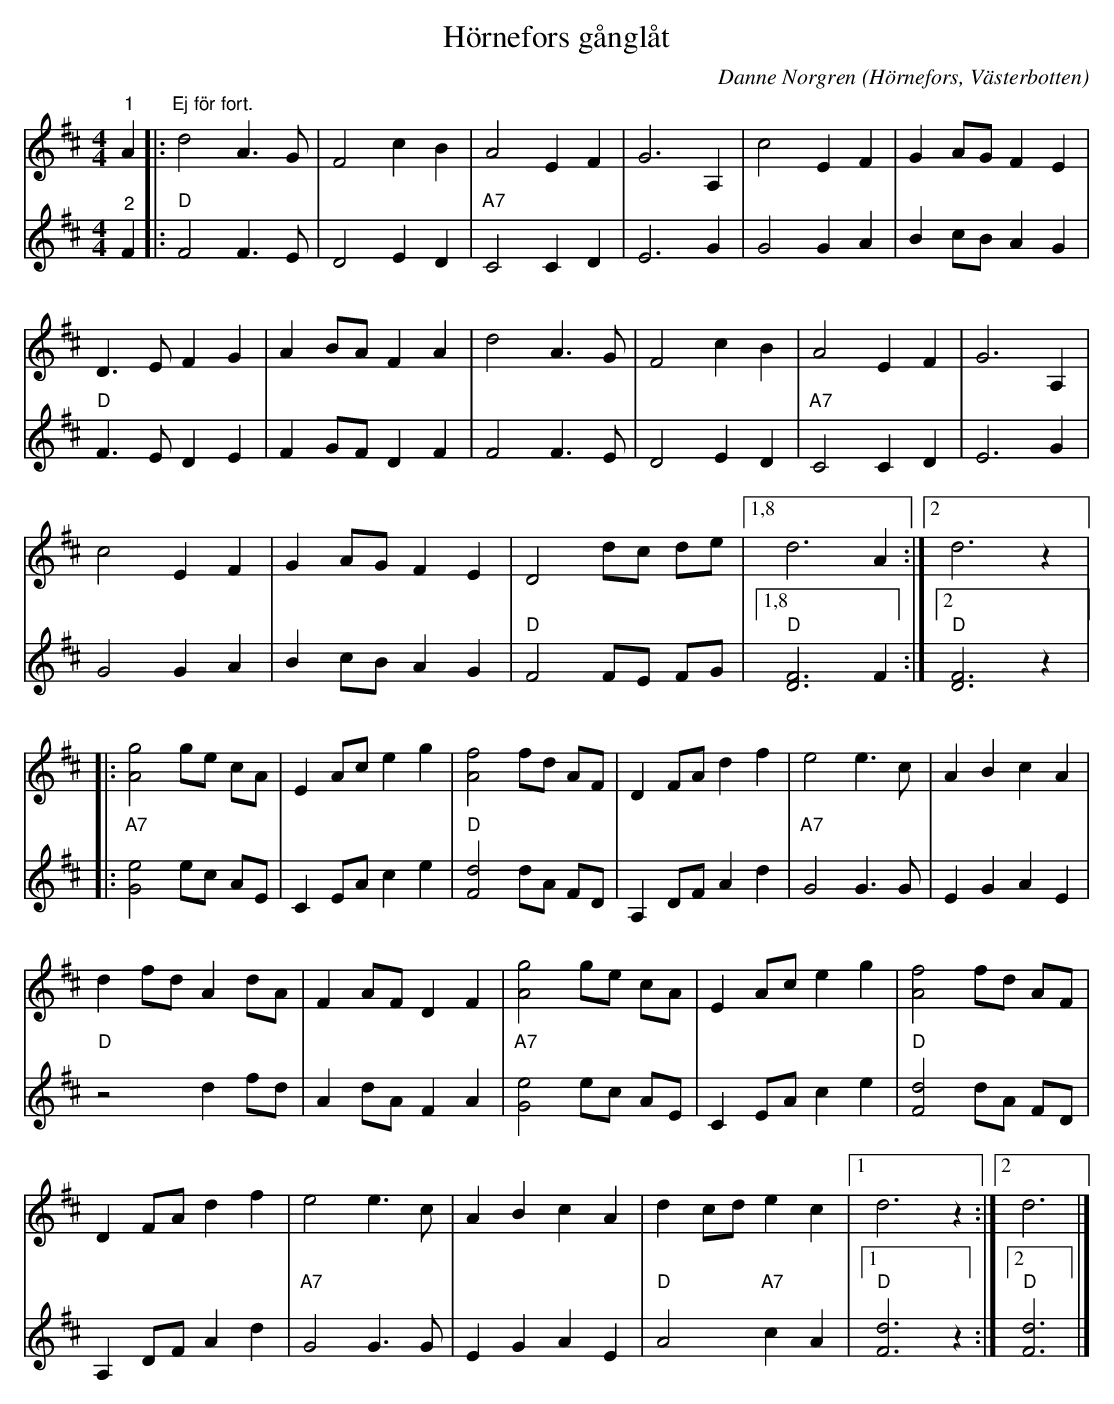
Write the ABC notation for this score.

X:1
T:Hörnefors gånglåt
C:Danne Norgren
O:Hörnefors, Västerbotten
L:1/4
M:4/4
K:D
V:1
"^1"A |: "^Ej för fort." d2 A3/2 G/ | F2 c B | A2 E F | G3 A, | c2 E F | G A/G/ F E |
D3/2 E/ F G | A B/A/ F A | d2 A3/2 G/ | F2 c B | A2 E F | G3 A, |
c2 E F | G A/G/ F E | D2 d/c/ d/e/ |1,8 d3 A :|2 d3 z |:
[Ag]2 g/e/ c/A/ | E A/c/ e g | [Af]2 f/d/ A/F/ | D F/A/ d f | e2 e3/2 c/ | A B c A |
d f/d/ A d/A/ | F A/F/ D F | [Ag]2 g/e/ c/A/ | E A/c/ e g | [Af]2 f/d/ A/F/ |
D F/A/ d f | e2 e3/2 c/ | A B c A | d c/d/ e c |1 d3 z :|2 d3 |]
V:2
"^2" F |:"D" F2 F3/2 E/ | D2 E D |"A7" C2 C D | E3 G | G2 G A | B c/B/ A G |
"D" F3/2 E/ D E | F G/F/ D F | F2 F3/2 E/ | D2 E D |"A7" C2 C D | E3 G |
G2 G A | B c/B/ A G | "D" F2 F/E/ F/G/ |1,8"D" [DF]3 F :|2"D" [DF]3 z |:
"A7" [Ge]2 e/c/ A/E/ | C E/A/ c e | "D" [Fd]2 d/A/ F/D/ | A, D/F/ A d |"A7" G2 G3/2 G/ |
E G A E |"D" z2 d f/d/ | A d/A/ F A | "A7" [Ge]2 e/c/ A/E/ | C E/A/ c e |"D" [Fd]2 d/A/ F/D/ |
A, D/F/ A d |"A7" G2 G3/2 G/ | E G A E |"D" A2 "A7" c A |1"D" [Fd]3 z :|2 "D" [Fd]3 |]
